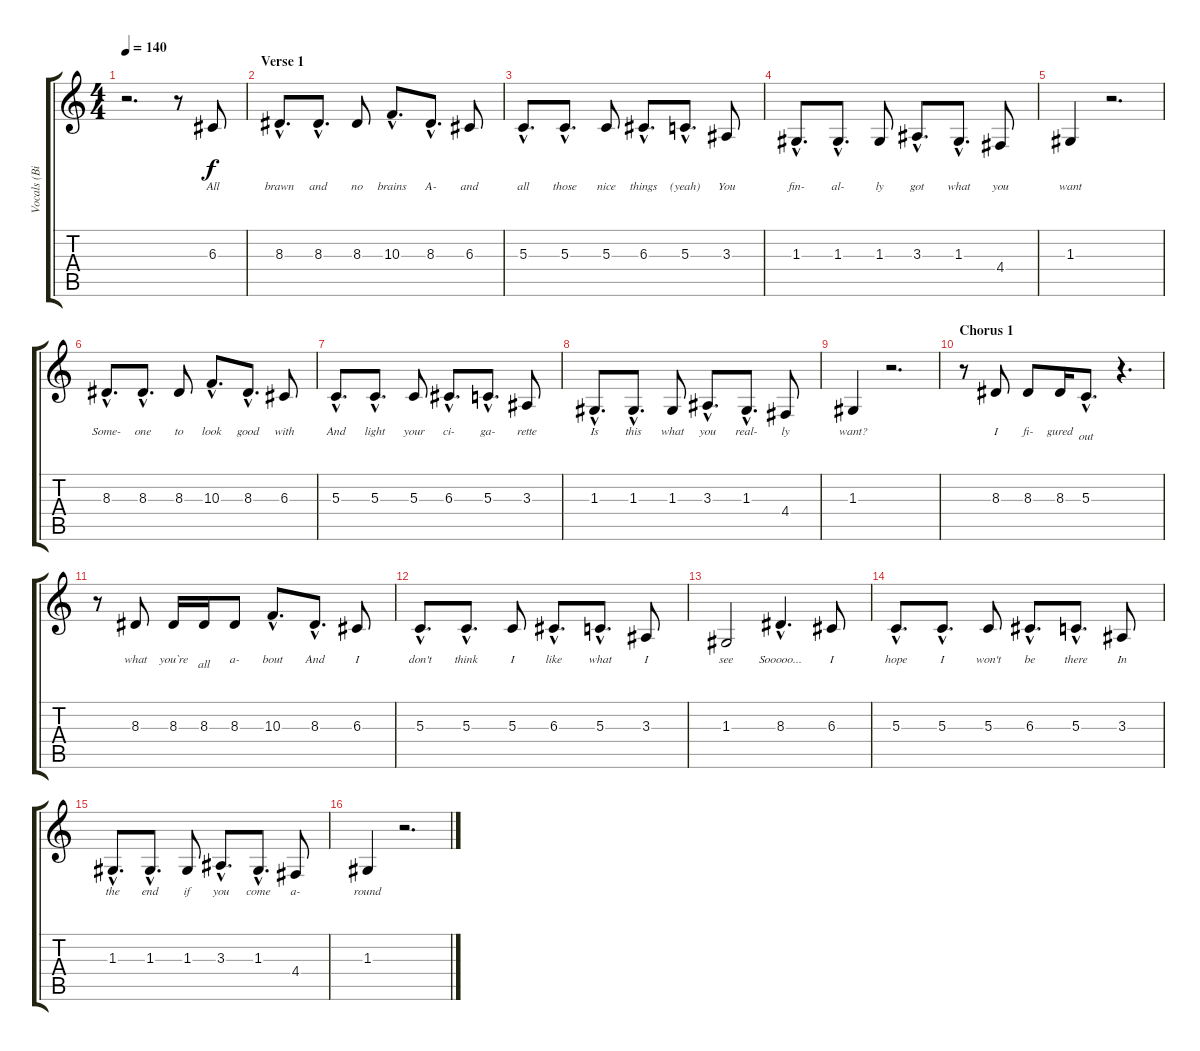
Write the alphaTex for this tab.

\track ("Vocals (Billie Joe)" "Vocals (Bi") {instrument clarinet}
\staff {score tabs}
\tuning (E4 B3 G3 D3 A2 E2) {hide}
\ts (4 4)
\tempo 140
\clef g2
\ks c
r.2{d dy f instrument clarinet} r.8 6.3.8{lyrics (0 "All") lyrics (1 "") lyrics (2 "") lyrics (3 "") lyrics (4 "")} |
\section ("" "Verse 1")
8.3{hac}.8{d lyrics (0 "brawn") lyrics (1 "") lyrics (2 "") lyrics (3 "") lyrics (4 "")} 8.3{hac}.8{d lyrics (0 "and") lyrics (1 "") lyrics (2 "") lyrics (3 "") lyrics (4 "")} 8.3.8{lyrics (0 "no") lyrics (1 "") lyrics (2 "") lyrics (3 "") lyrics (4 "")} 10.3{hac}.8{d lyrics (0 "brains") lyrics (1 "") lyrics (2 "") lyrics (3 "") lyrics (4 "")} 8.3{hac}.8{d lyrics (0 "A-") lyrics (1 "") lyrics (2 "") lyrics (3 "") lyrics (4 "")} 6.3.8{lyrics (0 "and") lyrics (1 "") lyrics (2 "") lyrics (3 "") lyrics (4 "")} |
5.3{hac}.8{d lyrics (0 "all") lyrics (1 "") lyrics (2 "") lyrics (3 "") lyrics (4 "")} 5.3{hac}.8{d lyrics (0 "those") lyrics (1 "") lyrics (2 "") lyrics (3 "") lyrics (4 "")} 5.3.8{lyrics (0 "nice") lyrics (1 "") lyrics (2 "") lyrics (3 "") lyrics (4 "")} 6.3{hac}.8{d lyrics (0 "things") lyrics (1 "") lyrics (2 "") lyrics (3 "") lyrics (4 "")} 5.3{hac}.8{d lyrics (0 "(yeah)") lyrics (1 "") lyrics (2 "") lyrics (3 "") lyrics (4 "")} 3.3.8{lyrics (0 "You") lyrics (1 "") lyrics (2 "") lyrics (3 "") lyrics (4 "")} |
1.3{hac}.8{d lyrics (0 "fin-") lyrics (1 "") lyrics (2 "") lyrics (3 "") lyrics (4 "")} 1.3{hac}.8{d lyrics (0 "al-") lyrics (1 "") lyrics (2 "") lyrics (3 "") lyrics (4 "")} 1.3.8{lyrics (0 "ly") lyrics (1 "") lyrics (2 "") lyrics (3 "") lyrics (4 "")} 3.3{hac}.8{d lyrics (0 "got") lyrics (1 "") lyrics (2 "") lyrics (3 "") lyrics (4 "")} 1.3{hac}.8{d lyrics (0 "what") lyrics (1 "") lyrics (2 "") lyrics (3 "") lyrics (4 "")} 4.4.8{lyrics (0 "you") lyrics (1 "") lyrics (2 "") lyrics (3 "") lyrics (4 "")} |
1.3.4{lyrics (0 "want") lyrics (1 "") lyrics (2 "") lyrics (3 "") lyrics (4 "")} r.2{d} |
8.3{hac}.8{d lyrics (0 "Some-") lyrics (1 "") lyrics (2 "") lyrics (3 "") lyrics (4 "")} 8.3{hac}.8{d lyrics (0 "one") lyrics (1 "") lyrics (2 "") lyrics (3 "") lyrics (4 "")} 8.3.8{lyrics (0 "to") lyrics (1 "") lyrics (2 "") lyrics (3 "") lyrics (4 "")} 10.3{hac}.8{d lyrics (0 "look") lyrics (1 "") lyrics (2 "") lyrics (3 "") lyrics (4 "")} 8.3{hac}.8{d lyrics (0 "good") lyrics (1 "") lyrics (2 "") lyrics (3 "") lyrics (4 "")} 6.3.8{lyrics (0 "with") lyrics (1 "") lyrics (2 "") lyrics (3 "") lyrics (4 "")} |
5.3{hac}.8{d lyrics (0 "And") lyrics (1 "") lyrics (2 "") lyrics (3 "") lyrics (4 "")} 5.3{hac}.8{d lyrics (0 "light") lyrics (1 "") lyrics (2 "") lyrics (3 "") lyrics (4 "")} 5.3.8{lyrics (0 "your") lyrics (1 "") lyrics (2 "") lyrics (3 "") lyrics (4 "")} 6.3{hac}.8{d lyrics (0 "ci-") lyrics (1 "") lyrics (2 "") lyrics (3 "") lyrics (4 "")} 5.3{hac}.8{d lyrics (0 "ga-") lyrics (1 "") lyrics (2 "") lyrics (3 "") lyrics (4 "")} 3.3.8{lyrics (0 "rette") lyrics (1 "") lyrics (2 "") lyrics (3 "") lyrics (4 "")} |
1.3{hac}.8{d lyrics (0 "Is") lyrics (1 "") lyrics (2 "") lyrics (3 "") lyrics (4 "")} 1.3{hac}.8{d lyrics (0 "this") lyrics (1 "") lyrics (2 "") lyrics (3 "") lyrics (4 "")} 1.3.8{lyrics (0 "what") lyrics (1 "") lyrics (2 "") lyrics (3 "") lyrics (4 "")} 3.3{hac}.8{d lyrics (0 "you") lyrics (1 "") lyrics (2 "") lyrics (3 "") lyrics (4 "")} 1.3{hac}.8{d lyrics (0 "real-") lyrics (1 "") lyrics (2 "") lyrics (3 "") lyrics (4 "")} 4.4.8{lyrics (0 "ly") lyrics (1 "") lyrics (2 "") lyrics (3 "") lyrics (4 "")} |
1.3.4{lyrics (0 "want?") lyrics (1 "") lyrics (2 "") lyrics (3 "") lyrics (4 "")} r.2{d} |
\section ("" "Chorus 1")
r.8 8.3.8{lyrics (0 "I") lyrics (1 "") lyrics (2 "") lyrics (3 "") lyrics (4 "")} 8.3.8{lyrics (0 "fi-") lyrics (1 "") lyrics (2 "") lyrics (3 "") lyrics (4 "")} 8.3.16{lyrics (0 "gured") lyrics (1 "") lyrics (2 "") lyrics (3 "") lyrics (4 "")} 5.3{hac}.8{d lyrics (0 "") lyrics (1 "out") lyrics (2 "") lyrics (3 "") lyrics (4 "")} r.4{d} |
r.8 8.3.8{lyrics (0 "what") lyrics (1 "") lyrics (2 "") lyrics (3 "") lyrics (4 "")} 8.3.16{lyrics (0 "you`re") lyrics (1 "") lyrics (2 "") lyrics (3 "") lyrics (4 "")} 8.3.16{lyrics (0 "") lyrics (1 "all") lyrics (2 "") lyrics (3 "") lyrics (4 "")} 8.3.8{lyrics (0 "a-") lyrics (1 "") lyrics (2 "") lyrics (3 "") lyrics (4 "")} 10.3{hac}.8{d lyrics (0 "bout") lyrics (1 "") lyrics (2 "") lyrics (3 "") lyrics (4 "")} 8.3{hac}.8{d lyrics (0 "And") lyrics (1 "") lyrics (2 "") lyrics (3 "") lyrics (4 "")} 6.3.8{lyrics (0 "I") lyrics (1 "") lyrics (2 "") lyrics (3 "") lyrics (4 "")} |
5.3{hac}.8{d lyrics (0 "don't") lyrics (1 "") lyrics (2 "") lyrics (3 "") lyrics (4 "")} 5.3{hac}.8{d lyrics (0 "think") lyrics (1 "") lyrics (2 "") lyrics (3 "") lyrics (4 "")} 5.3.8{lyrics (0 "I") lyrics (1 "") lyrics (2 "") lyrics (3 "") lyrics (4 "")} 6.3{hac}.8{d lyrics (0 "like") lyrics (1 "") lyrics (2 "") lyrics (3 "") lyrics (4 "")} 5.3{hac}.8{d lyrics (0 "what") lyrics (1 "") lyrics (2 "") lyrics (3 "") lyrics (4 "")} 3.3.8{lyrics (0 "I") lyrics (1 "") lyrics (2 "") lyrics (3 "") lyrics (4 "")} |
1.3.2{lyrics (0 "see") lyrics (1 "") lyrics (2 "") lyrics (3 "") lyrics (4 "")} 8.3{hac}.4{d lyrics (0 "Sooooo...") lyrics (1 "") lyrics (2 "") lyrics (3 "") lyrics (4 "")} 6.3.8{lyrics (0 "I") lyrics (1 "") lyrics (2 "") lyrics (3 "") lyrics (4 "")} |
5.3{hac}.8{d lyrics (0 "hope") lyrics (1 "") lyrics (2 "") lyrics (3 "") lyrics (4 "")} 5.3{hac}.8{d lyrics (0 "I") lyrics (1 "") lyrics (2 "") lyrics (3 "") lyrics (4 "")} 5.3.8{lyrics (0 "won't") lyrics (1 "") lyrics (2 "") lyrics (3 "") lyrics (4 "")} 6.3{hac}.8{d lyrics (0 "be") lyrics (1 "") lyrics (2 "") lyrics (3 "") lyrics (4 "")} 5.3{hac}.8{d lyrics (0 "there") lyrics (1 "") lyrics (2 "") lyrics (3 "") lyrics (4 "")} 3.3.8{lyrics (0 "In") lyrics (1 "") lyrics (2 "") lyrics (3 "") lyrics (4 "")} |
1.3{hac}.8{d lyrics (0 "the") lyrics (1 "") lyrics (2 "") lyrics (3 "") lyrics (4 "")} 1.3{hac}.8{d lyrics (0 "end") lyrics (1 "") lyrics (2 "") lyrics (3 "") lyrics (4 "")} 1.3.8{lyrics (0 "if") lyrics (1 "") lyrics (2 "") lyrics (3 "") lyrics (4 "")} 3.3{hac}.8{d lyrics (0 "you") lyrics (1 "") lyrics (2 "") lyrics (3 "") lyrics (4 "")} 1.3{hac}.8{d lyrics (0 "come") lyrics (1 "") lyrics (2 "") lyrics (3 "") lyrics (4 "")} 4.4.8{lyrics (0 "a-") lyrics (1 "") lyrics (2 "") lyrics (3 "") lyrics (4 "")} |
1.3.4{lyrics (0 "round") lyrics (1 "") lyrics (2 "") lyrics (3 "") lyrics (4 "")} r.2{d}
